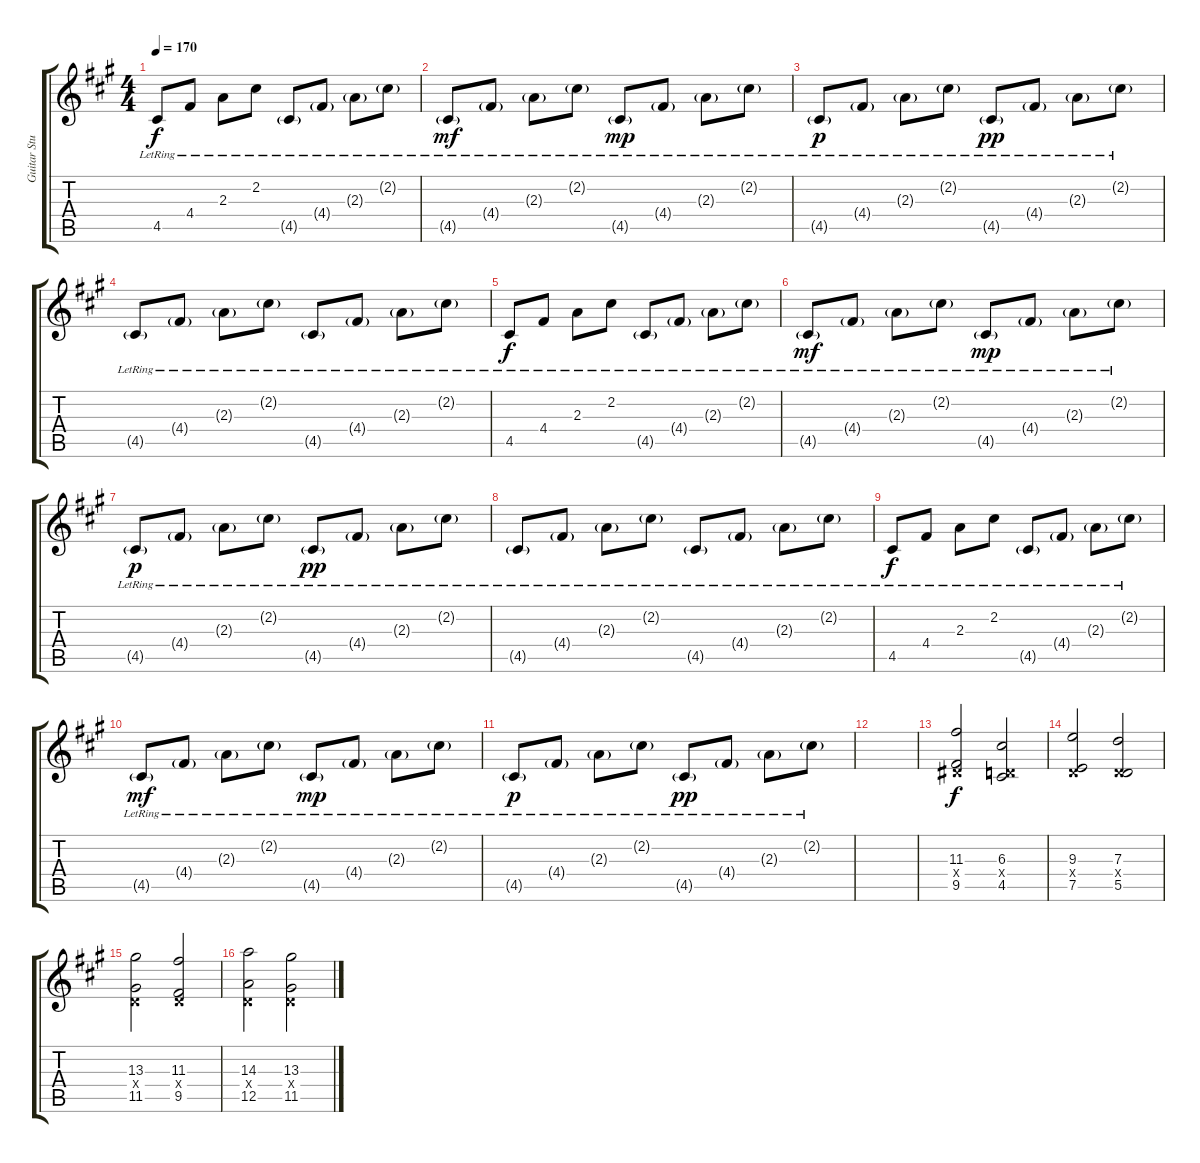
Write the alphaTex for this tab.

\track ("Guitar Studio 1" "Guitar Stu") {instrument distortionguitar}
\staff {score tabs}
\tuning (E4 B3 G3 D3 A2 D2) {hide}
\ts (4 4)
\tempo 170
\clef g2
\ks a
4.5{lr}.8{dy f} 4.4{lr}.8 2.3{lr}.8 2.2{lr}.8 4.5{g lr}.8 4.4{g lr}.8 2.3{g lr}.8 2.2{g lr}.8 |
4.5{g lr}.8{dy mf} 4.4{g lr}.8 2.3{g lr}.8 2.2{g lr}.8 4.5{g lr}.8{dy mp} 4.4{g lr}.8 2.3{g lr}.8 2.2{g lr}.8 |
4.5{g lr}.8{dy p} 4.4{g lr}.8 2.3{g lr}.8 2.2{g lr}.8 4.5{g lr}.8{dy pp} 4.4{g lr}.8 2.3{g lr}.8 2.2{g lr}.8 |
4.5{g lr}.8 4.4{g lr}.8 2.3{g lr}.8 2.2{g lr}.8 4.5{g lr}.8 4.4{g lr}.8 2.3{g lr}.8 2.2{g lr}.8 |
4.5{lr}.8{dy f} 4.4{lr}.8 2.3{lr}.8 2.2{lr}.8 4.5{g lr}.8 4.4{g lr}.8 2.3{g lr}.8 2.2{g lr}.8 |
4.5{g lr}.8{dy mf} 4.4{g lr}.8 2.3{g lr}.8 2.2{g lr}.8 4.5{g lr}.8{dy mp} 4.4{g lr}.8 2.3{g lr}.8 2.2{g lr}.8 |
4.5{g lr}.8{dy p} 4.4{g lr}.8 2.3{g lr}.8 2.2{g lr}.8 4.5{g lr}.8{dy pp} 4.4{g lr}.8 2.3{g lr}.8 2.2{g lr}.8 |
4.5{g lr}.8 4.4{g lr}.8 2.3{g lr}.8 2.2{g lr}.8 4.5{g lr}.8 4.4{g lr}.8 2.3{g lr}.8 2.2{g lr}.8 |
4.5{lr}.8{dy f} 4.4{lr}.8 2.3{lr}.8 2.2{lr}.8 4.5{g lr}.8 4.4{g lr}.8 2.3{g lr}.8 2.2{g lr}.8 |
4.5{g lr}.8{dy mf} 4.4{g lr}.8 2.3{g lr}.8 2.2{g lr}.8 4.5{g lr}.8{dy mp} 4.4{g lr}.8 2.3{g lr}.8 2.2{g lr}.8 |
4.5{g lr}.8{dy p} 4.4{g lr}.8 2.3{g lr}.8 2.2{g lr}.8 4.5{g lr}.8{dy pp} 4.4{g lr}.8 2.3{g lr}.8 2.2{g lr}.8 |
|
(11.3 1.4{x} 9.5).2{dy f volume 14 instrument distortionguitar} (6.3 0.4{x} 4.5).2 |
(9.3 0.4{x} 7.5).2 (7.3 0.4{x} 5.5).2 |
(13.3 0.4{x} 11.5).2 (11.3 0.4{x} 9.5).2 |
(14.3 0.4{x} 12.5).2 (13.3 0.4{x} 11.5).2
